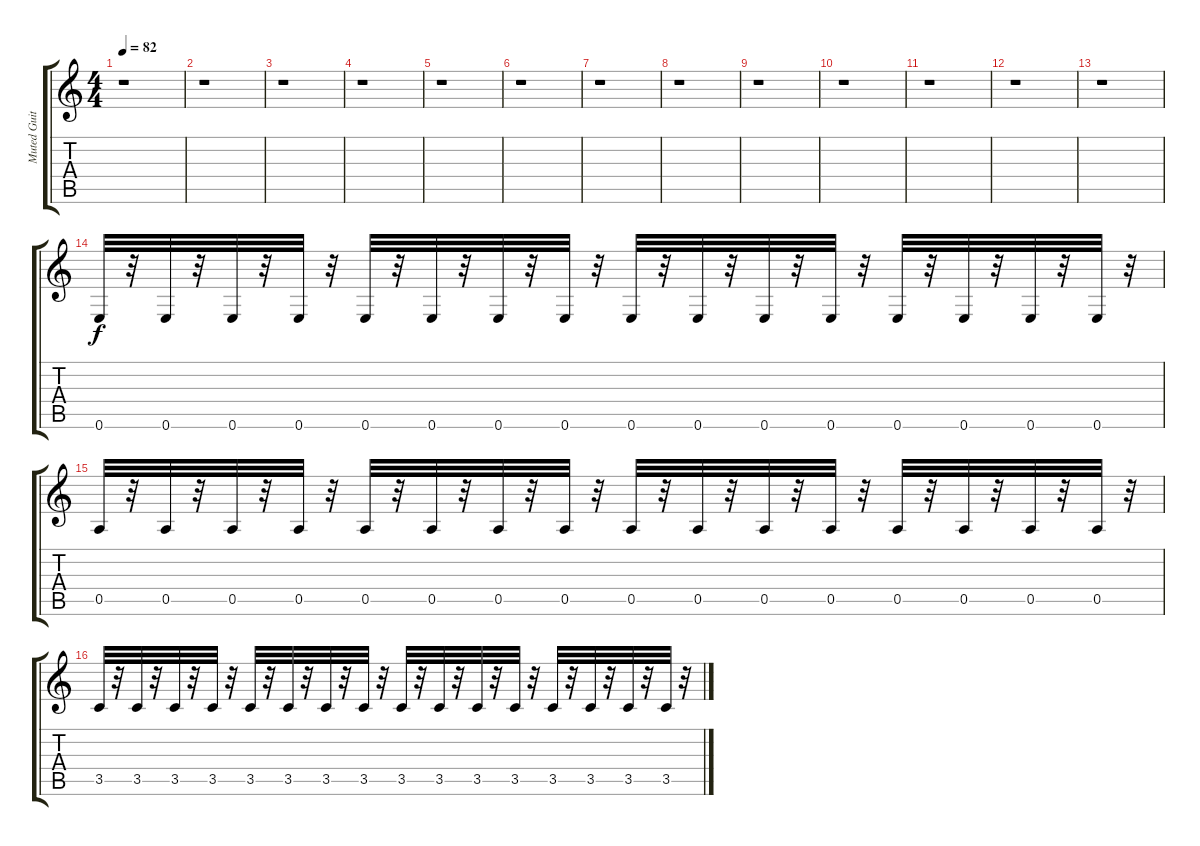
\track ("Muted Guitar (Jasha)" "Muted Guit") {instrument electricguitarmuted}
\staff {score tabs}
\tuning (E4 B3 G3 D3 A2 E2) {hide}
\ts (4 4)
\tempo 82
\clef g2
\ks c
r.1{dy f instrument electricguitarmuted} |
r.1 |
r.1 |
r.1 |
r.1 |
r.1 |
r.1 |
r.1 |
r.1 |
r.1 |
r.1 |
r.1 |
r.1 |
0.6.32 r.32 0.6.32 r.32 0.6.32 r.32 0.6.32 r.32 0.6.32 r.32 0.6.32 r.32 0.6.32 r.32 0.6.32 r.32 0.6.32 r.32 0.6.32 r.32 0.6.32 r.32 0.6.32 r.32 0.6.32 r.32 0.6.32 r.32 0.6.32 r.32 0.6.32 r.32 |
0.5.32 r.32 0.5.32 r.32 0.5.32 r.32 0.5.32 r.32 0.5.32 r.32 0.5.32 r.32 0.5.32 r.32 0.5.32 r.32 0.5.32 r.32 0.5.32 r.32 0.5.32 r.32 0.5.32 r.32 0.5.32 r.32 0.5.32 r.32 0.5.32 r.32 0.5.32 r.32 |
3.5.32 r.32 3.5.32 r.32 3.5.32 r.32 3.5.32 r.32 3.5.32 r.32 3.5.32 r.32 3.5.32 r.32 3.5.32 r.32 3.5.32 r.32 3.5.32 r.32 3.5.32 r.32 3.5.32 r.32 3.5.32 r.32 3.5.32 r.32 3.5.32 r.32 3.5.32 r.32
